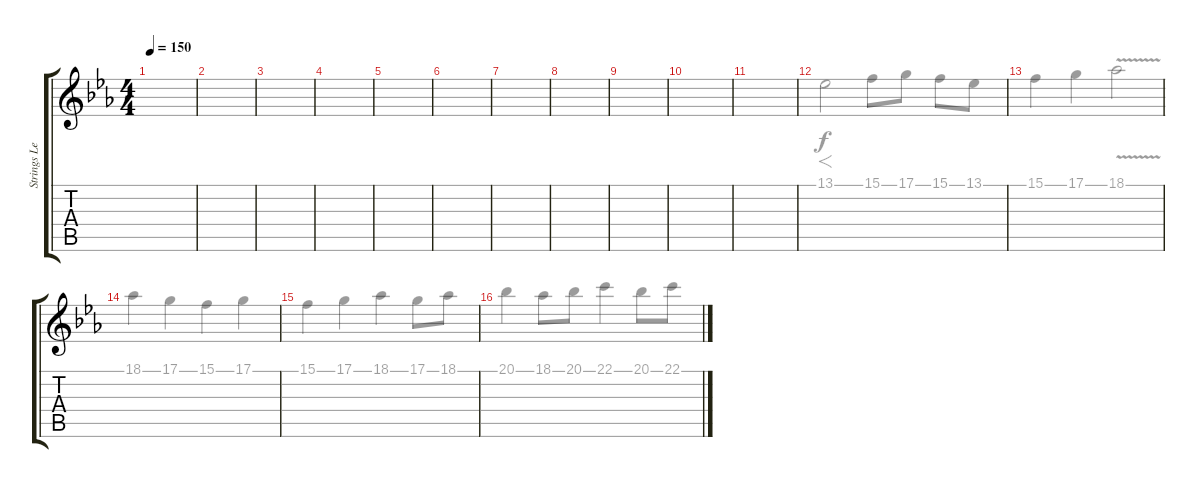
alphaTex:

\track ("Strings Lead 1" "Strings Le") {instrument stringensemble1}
\staff {score tabs}
\tuning (D4 A3 F3 C3 G2 C2) {hide}
\voice
\ts (4 4)
\tempo 150
\clef g2
\ks cminor
|
|
|
|
|
|
|
|
|
|
|
|
|
|
|
\voice
\clef g2
\ks cminor
|
|
|
|
|
|
|
|
|
|
|
13.1.2{f} 15.1.8 17.1.8 15.1.8 13.1.8 |
15.1.4 17.1.4 18.1{v}.2 |
18.1.4 17.1.4 15.1.4 17.1.4 |
15.1.4 17.1.4 18.1.4 17.1.8 18.1.8 |
20.1.4 18.1.8 20.1.8 22.1.4 20.1.8 22.1.8
